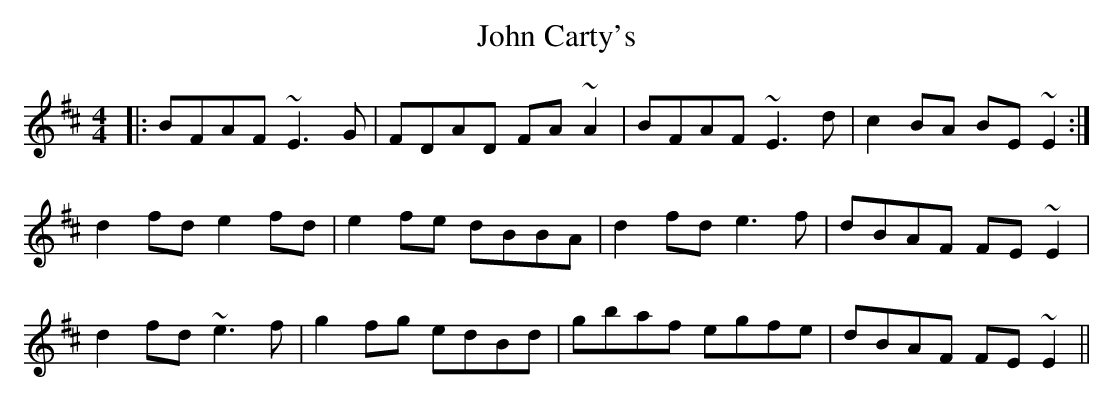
X:1
T: John Carty's
M: 4/4
L: 1/8
K: Dmaj
|:BFAF ~E3 G|FDAD FA ~A2|BFAF ~E3 d|c2 BA BE ~E2:|
d2 fd e2 fd|e2 fe dBBA|d2 fd e3 f|dBAF FE ~E2|
d2 fd ~e3 f|g2 fg edBd|gbaf egfe|dBAF FE ~E2||
